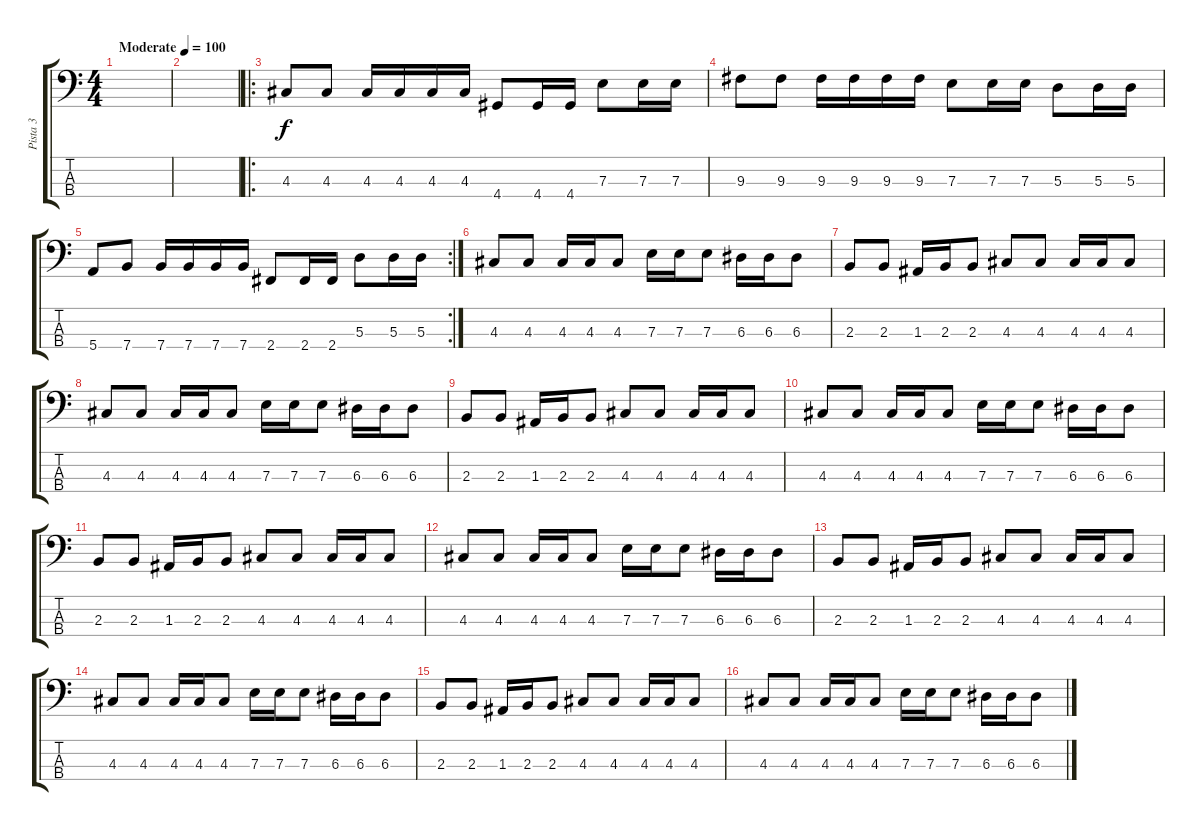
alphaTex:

\track ("Pista 3" "Pista 3") {instrument electricbasspick}
\staff {score tabs}
\tuning (G2 D2 A1 E1) {hide}
\ts (4 4)
\tempo (100 "Moderate")
\clef f4
\ks c
|
|
\ro
4.3.8 4.3.8 4.3.16 4.3.16 4.3.16 4.3.16 4.4.8 4.4.16 4.4.16 7.3.8 7.3.16 7.3.16 |
9.3.8 9.3.8 9.3.16 9.3.16 9.3.16 9.3.16 7.3.8 7.3.16 7.3.16 5.3.8 5.3.16 5.3.16 |
\rc 2
5.4.8 7.4.8 7.4.16 7.4.16 7.4.16 7.4.16 2.4.8 2.4.16 2.4.16 5.3.8 5.3.16 5.3.16 |
4.3.8 4.3.8 4.3.16 4.3.16 4.3.8 7.3.16 7.3.16 7.3.8 6.3.16 6.3.16 6.3.8 |
2.3.8 2.3.8 1.3.16 2.3.16 2.3.8 4.3.8 4.3.8 4.3.16 4.3.16 4.3.8 |
4.3.8 4.3.8 4.3.16 4.3.16 4.3.8 7.3.16 7.3.16 7.3.8 6.3.16 6.3.16 6.3.8 |
2.3.8 2.3.8 1.3.16 2.3.16 2.3.8 4.3.8 4.3.8 4.3.16 4.3.16 4.3.8 |
4.3.8 4.3.8 4.3.16 4.3.16 4.3.8 7.3.16 7.3.16 7.3.8 6.3.16 6.3.16 6.3.8 |
2.3.8 2.3.8 1.3.16 2.3.16 2.3.8 4.3.8 4.3.8 4.3.16 4.3.16 4.3.8 |
4.3.8 4.3.8 4.3.16 4.3.16 4.3.8 7.3.16 7.3.16 7.3.8 6.3.16 6.3.16 6.3.8 |
2.3.8 2.3.8 1.3.16 2.3.16 2.3.8 4.3.8 4.3.8 4.3.16 4.3.16 4.3.8 |
4.3.8 4.3.8 4.3.16 4.3.16 4.3.8 7.3.16 7.3.16 7.3.8 6.3.16 6.3.16 6.3.8 |
2.3.8 2.3.8 1.3.16 2.3.16 2.3.8 4.3.8 4.3.8 4.3.16 4.3.16 4.3.8 |
4.3.8 4.3.8 4.3.16 4.3.16 4.3.8 7.3.16 7.3.16 7.3.8 6.3.16 6.3.16 6.3.8
